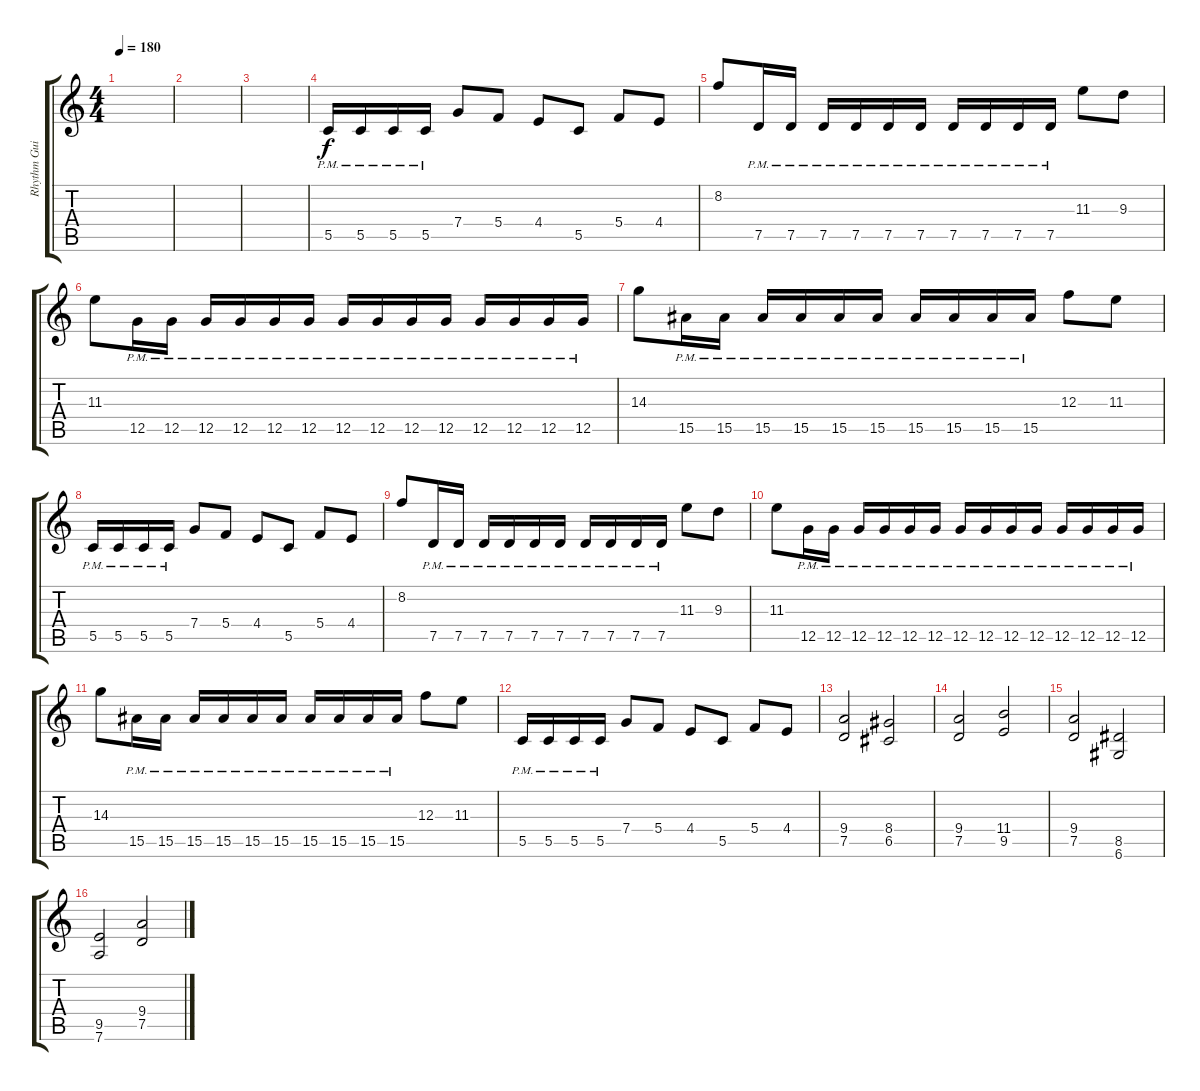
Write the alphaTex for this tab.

\track ("Rhythm Guitar" "Rhythm Gui") {instrument distortionguitar}
\staff {score tabs}
\tuning (D4 A3 F3 C3 G2 D2) {hide}
\ts (4 4)
\tempo 180
\clef g2
\ks c
|
|
|
5.5{pm}.16 5.5{pm}.16 5.5{pm}.16 5.5{pm}.16 7.4.8 5.4.8 4.4.8 5.5.8 5.4.8 4.4.8 |
8.2.8 7.5{pm}.16 7.5{pm}.16 7.5{pm}.16 7.5{pm}.16 7.5{pm}.16 7.5{pm}.16 7.5{pm}.16 7.5{pm}.16 7.5{pm}.16 7.5{pm}.16 11.3.8 9.3.8 |
11.3.8 12.5{pm}.16 12.5{pm}.16 12.5{pm}.16 12.5{pm}.16 12.5{pm}.16 12.5{pm}.16 12.5{pm}.16 12.5{pm}.16 12.5{pm}.16 12.5{pm}.16 12.5{pm}.16 12.5{pm}.16 12.5{pm}.16 12.5{pm}.16 |
14.3.8 15.5{pm}.16 15.5{pm}.16 15.5{pm}.16 15.5{pm}.16 15.5{pm}.16 15.5{pm}.16 15.5{pm}.16 15.5{pm}.16 15.5{pm}.16 15.5{pm}.16 12.3.8 11.3.8 |
5.5{pm}.16 5.5{pm}.16 5.5{pm}.16 5.5{pm}.16 7.4.8 5.4.8 4.4.8 5.5.8 5.4.8 4.4.8 |
8.2.8 7.5{pm}.16 7.5{pm}.16 7.5{pm}.16 7.5{pm}.16 7.5{pm}.16 7.5{pm}.16 7.5{pm}.16 7.5{pm}.16 7.5{pm}.16 7.5{pm}.16 11.3.8 9.3.8 |
11.3.8 12.5{pm}.16 12.5{pm}.16 12.5{pm}.16 12.5{pm}.16 12.5{pm}.16 12.5{pm}.16 12.5{pm}.16 12.5{pm}.16 12.5{pm}.16 12.5{pm}.16 12.5{pm}.16 12.5{pm}.16 12.5{pm}.16 12.5{pm}.16 |
14.3.8 15.5{pm}.16 15.5{pm}.16 15.5{pm}.16 15.5{pm}.16 15.5{pm}.16 15.5{pm}.16 15.5{pm}.16 15.5{pm}.16 15.5{pm}.16 15.5{pm}.16 12.3.8 11.3.8 |
5.5{pm}.16 5.5{pm}.16 5.5{pm}.16 5.5{pm}.16 7.4.8 5.4.8 4.4.8 5.5.8 5.4.8 4.4.8 |
(9.4 7.5).2 (8.4 6.5).2 |
(9.4 7.5).2 (11.4 9.5).2 |
(9.4 7.5).2 (8.5 6.6).2 |
(9.5 7.6).2 (9.4 7.5).2
